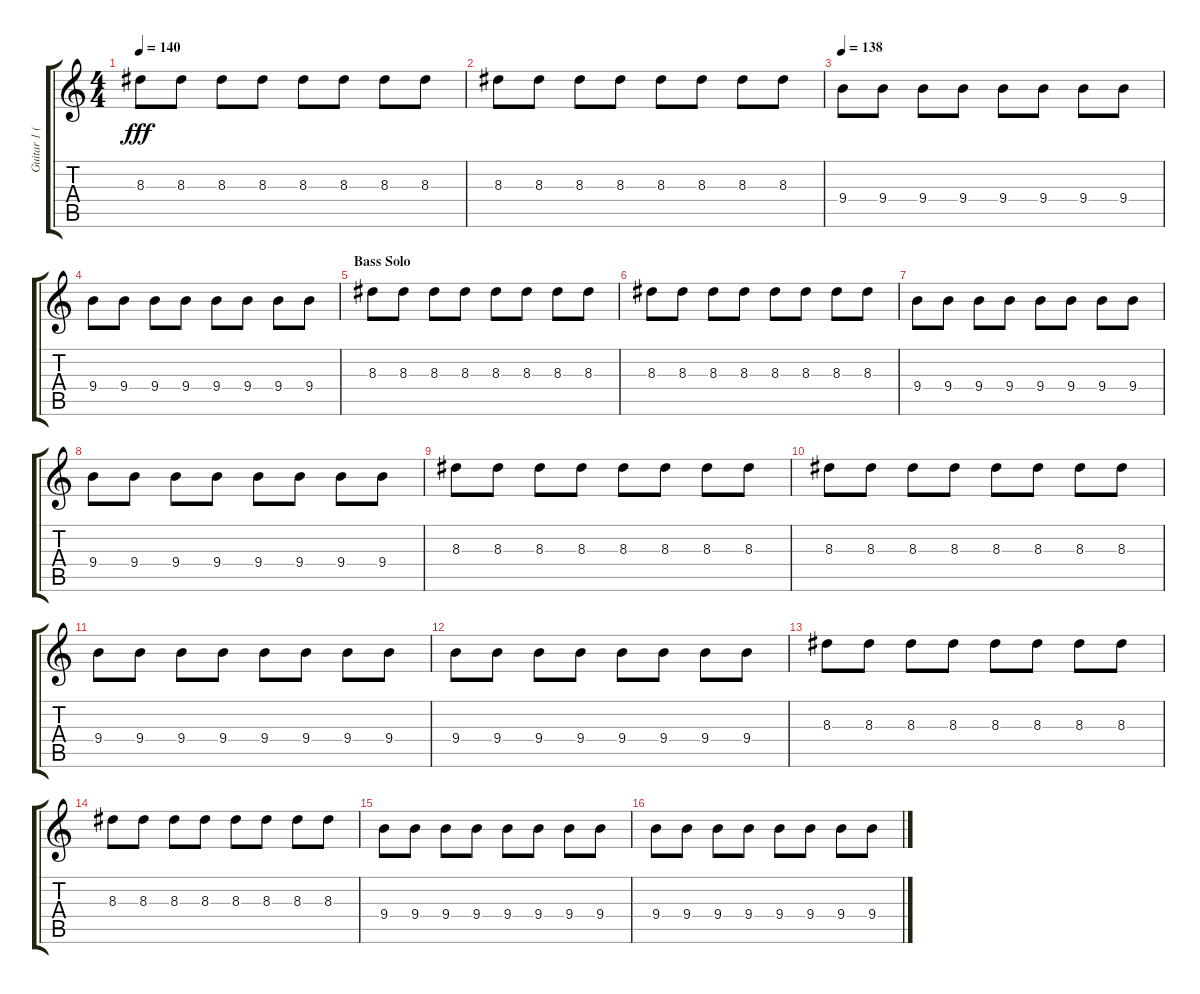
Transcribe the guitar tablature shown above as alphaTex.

\track ("Guitar 1 (Paul)" "Guitar 1 (") {instrument overdrivenguitar}
\staff {score tabs}
\tuning (E4 B3 G3 D3 A2 E2) {hide}
\ts (4 4)
\tempo 140
\clef g2
\ks c
8.3.8{dy fff} 8.3.8 8.3.8 8.3.8 8.3.8 8.3.8 8.3.8 8.3.8 |
8.3.8 8.3.8 8.3.8 8.3.8 8.3.8 8.3.8 8.3.8 8.3.8 |
\tempo 138
9.4.8 9.4.8 9.4.8 9.4.8 9.4.8 9.4.8 9.4.8 9.4.8 |
9.4.8 9.4.8 9.4.8 9.4.8 9.4.8 9.4.8 9.4.8 9.4.8 |
\section ("" "Bass Solo")
8.3.8 8.3.8 8.3.8 8.3.8 8.3.8 8.3.8 8.3.8 8.3.8 |
8.3.8 8.3.8 8.3.8 8.3.8 8.3.8 8.3.8 8.3.8 8.3.8 |
9.4.8 9.4.8 9.4.8 9.4.8 9.4.8 9.4.8 9.4.8 9.4.8 |
9.4.8 9.4.8 9.4.8 9.4.8 9.4.8 9.4.8 9.4.8 9.4.8 |
8.3.8 8.3.8 8.3.8 8.3.8 8.3.8 8.3.8 8.3.8 8.3.8 |
8.3.8 8.3.8 8.3.8 8.3.8 8.3.8 8.3.8 8.3.8 8.3.8 |
9.4.8 9.4.8 9.4.8 9.4.8 9.4.8 9.4.8 9.4.8 9.4.8 |
9.4.8 9.4.8 9.4.8 9.4.8 9.4.8 9.4.8 9.4.8 9.4.8 |
8.3.8 8.3.8 8.3.8 8.3.8 8.3.8 8.3.8 8.3.8 8.3.8 |
8.3.8 8.3.8 8.3.8 8.3.8 8.3.8 8.3.8 8.3.8 8.3.8 |
9.4.8 9.4.8 9.4.8 9.4.8 9.4.8 9.4.8 9.4.8 9.4.8 |
9.4.8 9.4.8 9.4.8 9.4.8 9.4.8 9.4.8 9.4.8 9.4.8
